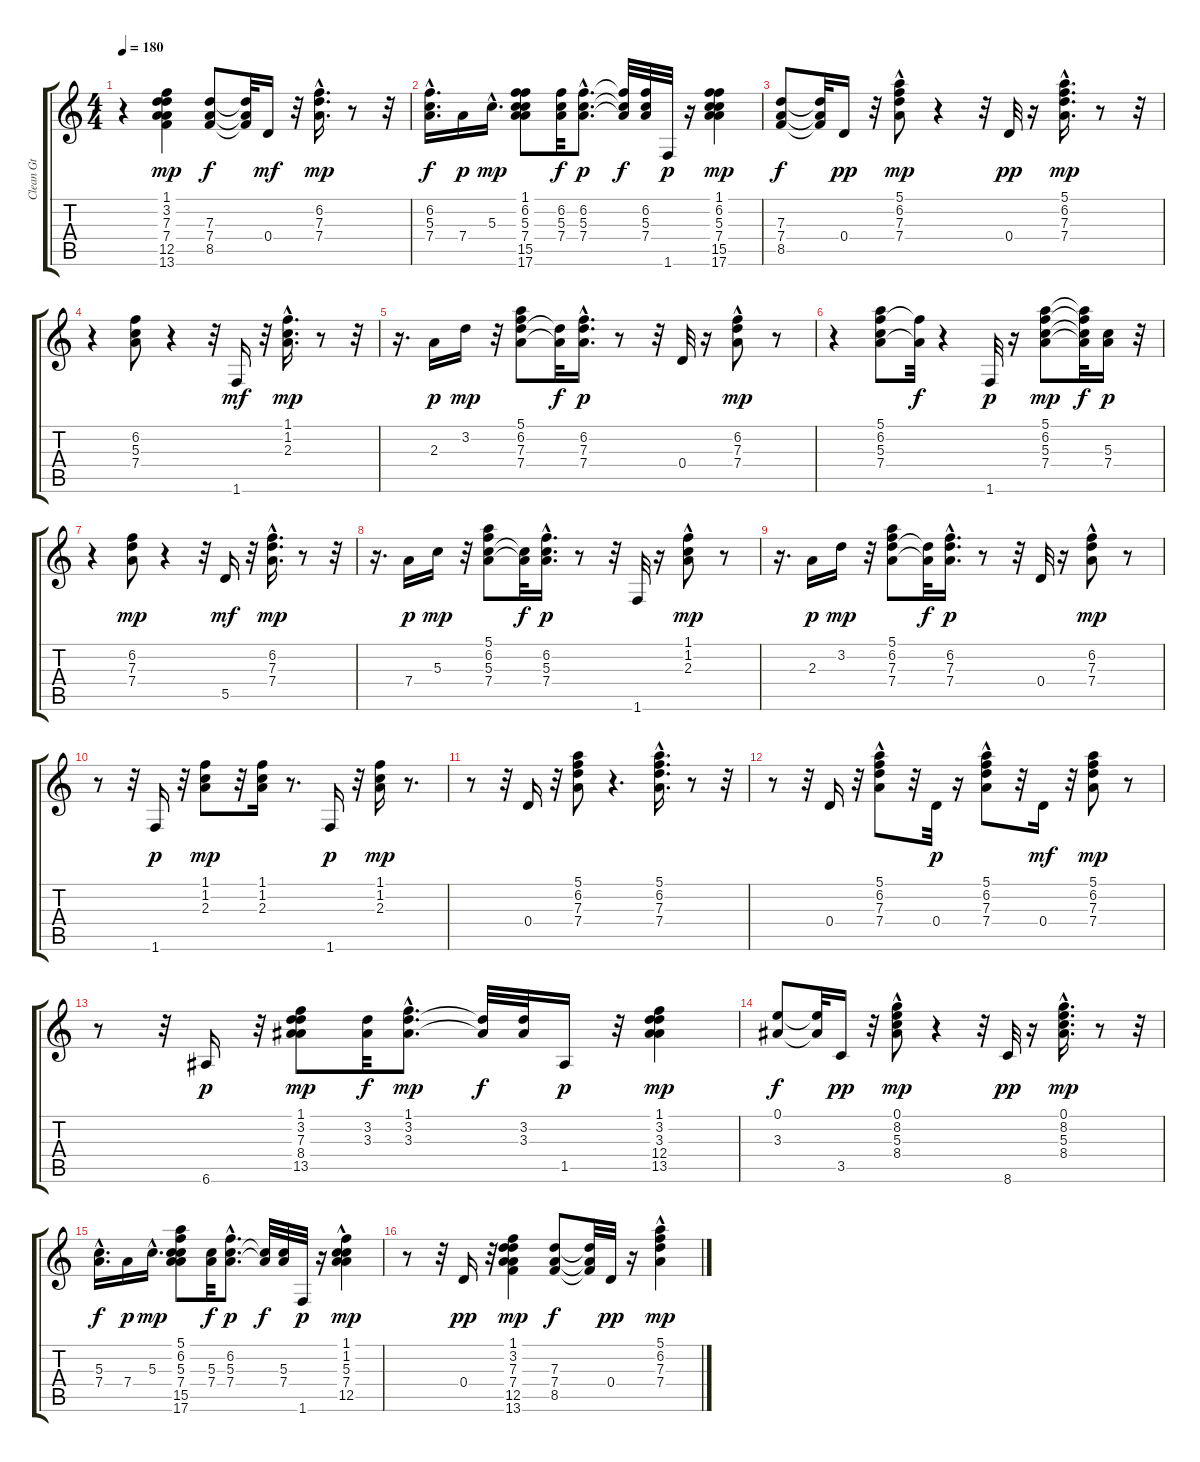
\track ("Clean Gt" "Clean Gt") {instrument electricguitarclean}
\staff {score tabs}
\tuning (E4 B3 G3 D3 A2 E2) {hide}
\ts (4 4)
\tempo 180
\clef g2
\ks c
r.4{dy mp} (1.1 3.2 7.3 7.4 12.5 13.6).4 (7.3 7.4 8.5).8{dy f} (7.3{t} 7.4{t} 8.5{t}).32 0.4.16{dy mf} r.32 (6.2{hac} 7.3{hac} 7.4{hac}).16{d dy mp} r.8 r.32 |
(6.2 5.3{hac} 7.4{hac}).16{d dy f} 7.4.16{dy p} 5.3{hac}.16{d dy mp} (1.1 6.2 5.3 7.4 15.5 17.6).8 (6.2 5.3 7.4).32{dy f} (6.2{hac} 5.3{hac} 7.4{hac}).8{d dy p} (6.2{t} 5.3{t} 7.4{t}).32{dy f} (6.2 5.3 7.4).32 1.6.32{dy p} r.16 (1.1 6.2 5.3 7.4 15.5 17.6).4{dy mp} |
(7.3 7.4 8.5).8{dy f} (7.3{t} 7.4{t} 8.5{t}).32 0.4.16{dy pp} r.32 (5.1{hac} 6.2 7.3 7.4).8{dy mp} r.4 r.32 0.4.32{dy pp} r.16 (5.1{hac} 6.2{hac} 7.3{hac} 7.4{hac}).16{d dy mp} r.8 r.32 |
r.4 (6.2 5.3 7.4).8 r.4 r.32 1.6.16{dy mf} r.32 (1.1{hac} 1.2{hac} 2.3{hac}).16{d dy mp} r.8 r.32 |
r.16{d} 2.3.16{dy p} 3.2.16{dy mp} r.32 (5.1 6.2 7.3 7.4).8 (7.3{t} 7.4{t}).32{dy f} (6.2 7.3 7.4{hac}).16{d dy p} r.8 r.32 0.4.32 r.16 (6.2{hac} 7.3 7.4).8{dy mp} r.8 |
r.4 (5.1 6.2 5.3 7.4).8 (6.2{t} 7.4{t}).32{dy f} r.4 1.6.32{dy p} r.16 (5.1 6.2 5.3 7.4).8{dy mp} (5.1{t} 6.2{t} 5.3{t} 7.4{t}).32{dy f} (5.3 7.4).16{dy p} r.32 |
r.4 (6.2 7.3 7.4).8{dy mp} r.4 r.32 5.5.16{dy mf} r.32 (6.2{hac} 7.3{hac} 7.4{hac}).16{d dy mp} r.8 r.32 |
r.16{d} 7.4.16{dy p} 5.3.16{dy mp} r.32 (5.1 6.2 5.3 7.4).8 (5.3{t} 7.4{t}).32{dy f} (6.2 5.3 7.4{hac}).16{d dy p} r.8 r.32 1.6.32 r.16 (1.1{hac} 1.2 2.3).8{dy mp} r.8 |
r.16{d} 2.3.16{dy p} 3.2.16{dy mp} r.32 (5.1 6.2 7.3 7.4).8 (7.3{t} 7.4{t}).32{dy f} (6.2 7.3 7.4{hac}).16{d dy p} r.8 r.32 0.4.32 r.16 (6.2{hac} 7.3 7.4).8{dy mp} r.8 |
r.8 r.32 1.6.16{dy p} r.32 (1.1 1.2 2.3).8{dy mp} r.32 (1.1 1.2 2.3).16 r.8{d} 1.6.16{dy p} r.32 (1.1 1.2 2.3).16{dy mp} r.8{d} |
r.8 r.32 0.4.16 r.32 (5.1 6.2 7.3 7.4).8 r.4{d} (5.1{hac} 6.2{hac} 7.3{hac} 7.4{hac}).16{d} r.8 r.32 |
r.8 r.32 0.4.16 r.32 (5.1 6.2{hac} 7.3{hac} 7.4{hac}).8 r.32 0.4.32{dy p} r.16 (5.1 6.2{hac} 7.3 7.4).8 r.32 0.4.16{dy mf} r.32 (5.1 6.2 7.3 7.4).8{dy mp} r.8 |
r.8 r.32 6.6.16{dy p} r.32 (1.1 3.2 7.3 8.4 13.5).8{dy mp} (3.2 3.3).32{dy f} (1.1 3.2{hac} 3.3{hac}).8{d dy mp} (3.2{t} 3.3{t}).32{dy f} (3.2 3.3).32 1.5.16{dy p} r.32 (1.1 3.2 3.3 12.4 13.5).4{dy mp} |
(0.1 3.3).8{dy f} (0.1{t} 3.3{t}).32 3.5.16{dy pp} r.32 (0.1 8.2{hac} 5.3 8.4).8{dy mp} r.4 r.32 8.6.32{dy pp} r.16 (0.1{hac} 8.2{hac} 5.3{hac} 8.4{hac}).16{d dy mp} r.8 r.32 |
(5.3{hac} 7.4{hac}).16{d dy f} 7.4.16{dy p} 5.3{hac}.16{d dy mp} (5.1 6.2 5.3 7.4 15.5 17.6).8 (5.3 7.4).32{dy f} (6.2 5.3{hac} 7.4{hac}).8{d dy p} (5.3{t} 7.4{t}).32{dy f} (5.3 7.4).32 1.6.32{dy p} r.16 (1.1{hac} 1.2 5.3 7.4 12.5).4{dy mp} |
r.8 r.32 0.4.16{dy pp} r.32 (1.1 3.2 7.3 7.4 12.5 13.6).4{dy mp} (7.3 7.4 8.5).8{dy f} (7.3{t} 7.4{t} 8.5{t}).32 0.4.32{dy pp} r.16 (5.1 6.2{hac} 7.3{hac} 7.4{hac}).4{dy mp}
